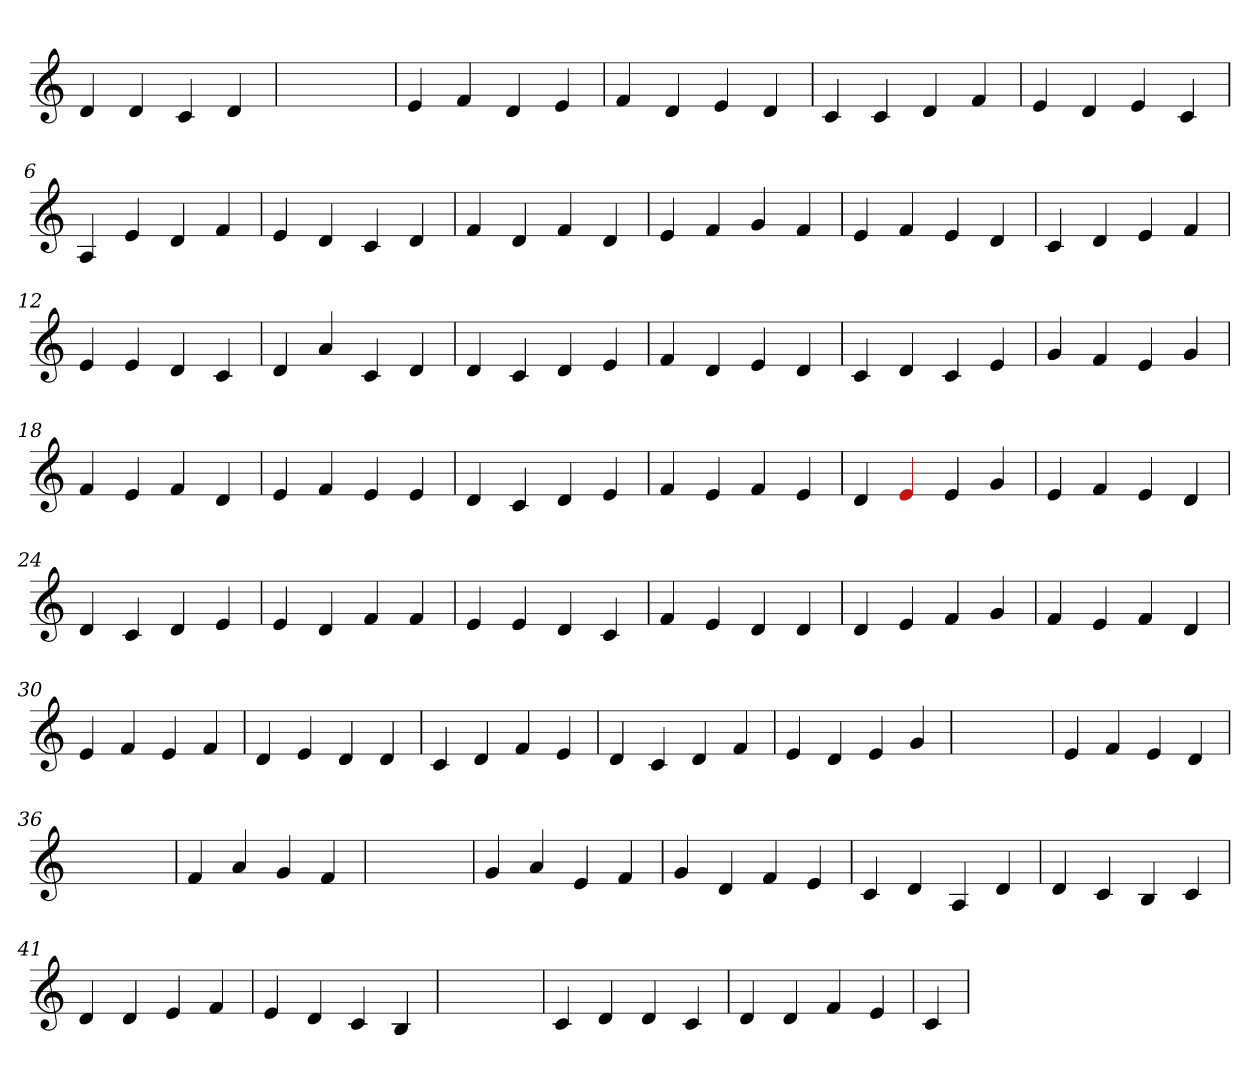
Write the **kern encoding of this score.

**kern
*part1
*staff1
*clefG2
=1
4d
4d
4c
4d
=2
1ryy
=2
4e
4f
4d
4e
=3
4f
4d
4e
4d
=4
4c
4c
4d
4f
=5
4e
4d
4e
4c
=6
4A
4e
4d
4f
=7
4e
4d
4c
4d
=8
4f
4d
4f
4d
=9
4e
4f
4g
4f
=10
4e
4f
4e
4d
=11
4c
4d
4e
4f
=12
4e
4e
4d
4c
=13
4d
4a
4c
4d
=14
4d
4c
4d
4e
=15
4f
4d
4e
4d
=16
4c
4d
4c
4e
=17
4g
4f
4e
4g
=18
4f
4e
4f
4d
=19
4e
4f
4e
4e
=20
4d
4c
4d
4e
=21
4f
4e
4f
4e
=22
4d
4Re
4e
4g
=23
4e
4f
4e
4d
=24
4d
4c
4d
4e
=25
4e
4d
4f
4f
=26
4e
4e
4d
4c
=27
4f
4e
4d
4d
=28
4d
4e
4f
4g
=29
4f
4e
4f
4d
=30
4e
4f
4e
4f
=31
4d
4e
4d
4d
=32
4c
4d
4f
4e
=33
4d
4c
4d
4f
=34
4e
4d
4e
4g
=35
1ryy
=35
4e
4f
4e
4d
=36
1ryy
=36
4f
4a
4g
4f
=37
1ryy
=37
4g
4a
4e
4f
=38
4g
4d
4f
4e
=39
4c
4d
4A
4d
=40
4d
4c
4B
4c
=41
4d
4d
4e
4f
=42
4e
4d
4c
4B
=43
1ryy
=43
4c
4d
4d
4c
=44
4d
4d
4f
4e
=45
4c
=
*-
